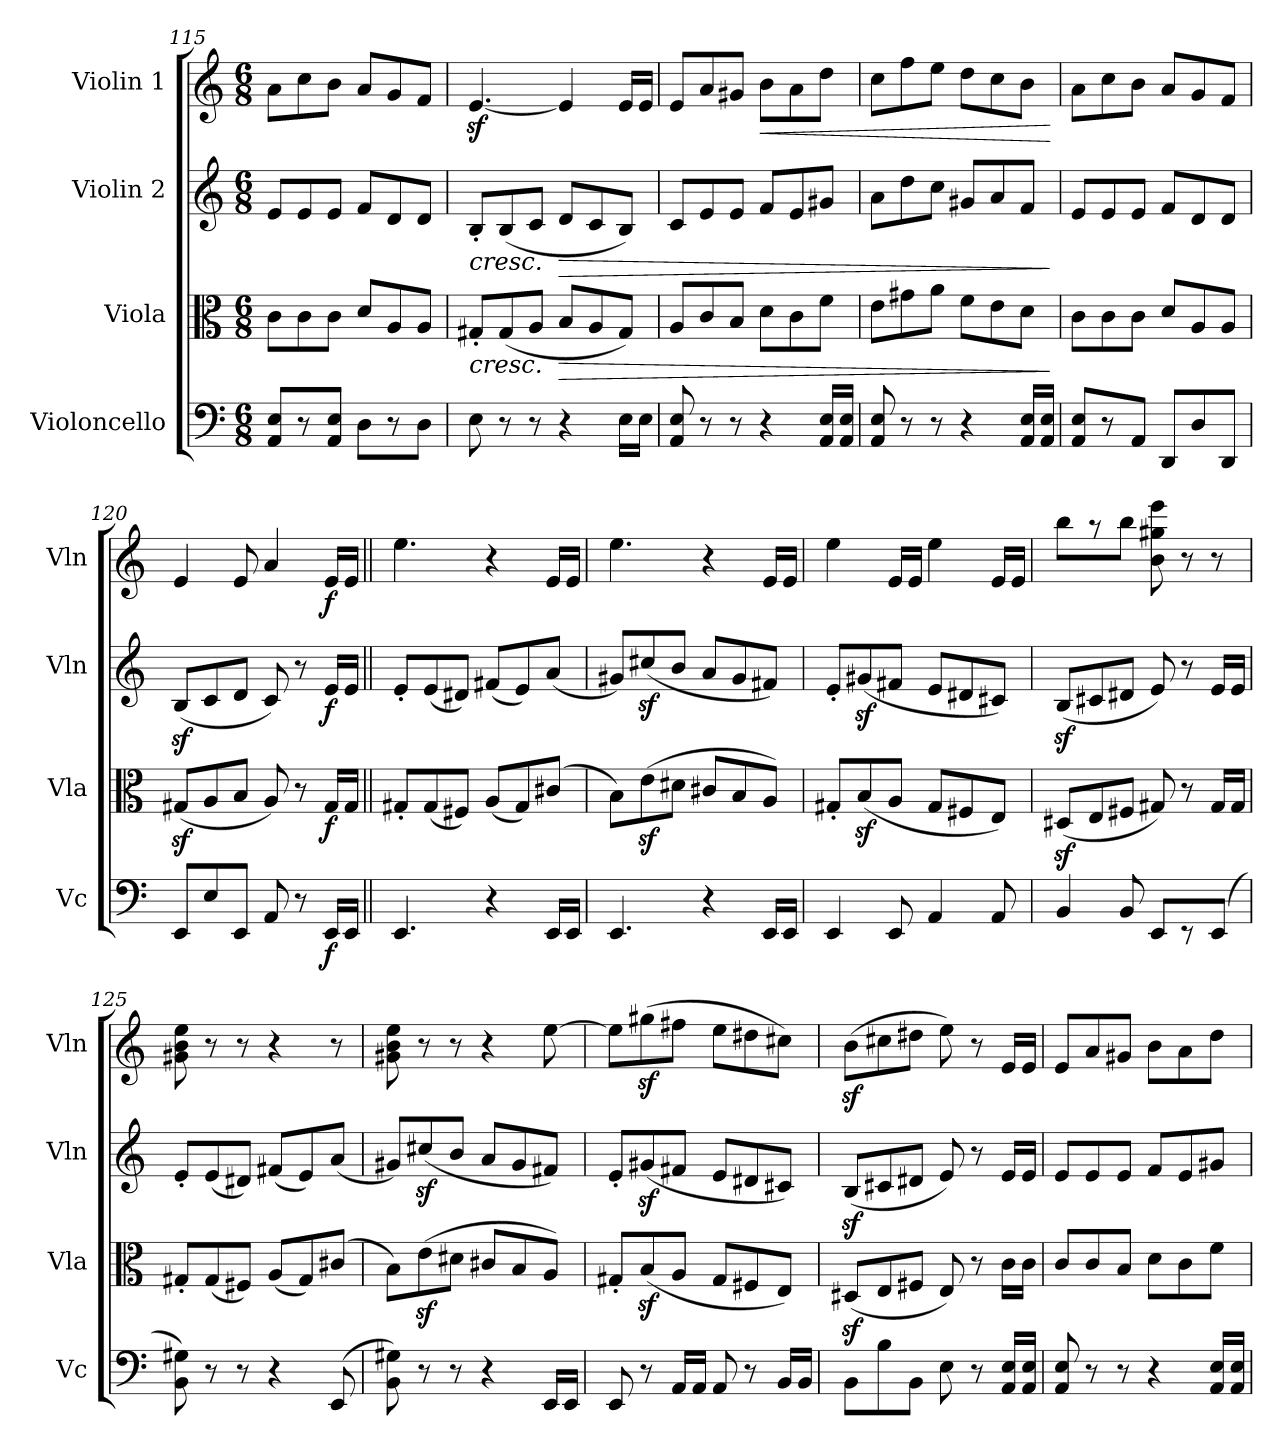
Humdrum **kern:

**kern	**dynam	**kern	**dynam	**kern	**dynam	**kern	**dynam
*part4	*part4	*part3	*part3	*part2	*part2	*part1	*part1
*staff4	*staff4	*staff3	*staff3	*staff2	*staff2	*staff1	*staff1
*I"Violoncello	*	*I"Viola	*	*I"Violin 2	*	*I"Violin 1	*
*I'Vc	*	*I'Vla	*	*I'Vln	*	*I'Vln	*
*clefF4	*	*clefC3	*	*clefG2	*	*clefG2	*
*k[]	*	*k[]	*	*k[]	*	*k[]	*
*M6/8	*	*M6/8	*	*M6/8	*	*M6/8	*
=115	=115	=115	=115	=115	=115	=115	=115
8AA/ 8E/L	.	8c\L	.	8e/L	.	8a\L	.
8r	.	8c\	.	8e/	.	8cc\	.
8AA/ 8E/J	.	8c\J	.	8e/J	.	8b\J	.
8D\L	.	8d/L	.	8f/L	.	8a/L	.
8r	.	8A/	.	8d/	.	8g/	.
8D\J	.	8A/J	.	8d/J	.	8f/J	.
=116	=116	=116	=116	=116	=116	=116	=116
!	!	!	!LO:HP:b	!	!LO:HP:b	!	!
8E\	.	8G#X'/L	<	8B'/L	<	[4.ez</	.
8r	.	(8G#/	.	(8B/	.	.	.
8r	.	8A/J	.	8c/J	.	.	.
!	!	!	!LO:HP:b	!	!LO:HP:b	!	!
4r	.	8B/L	>	8d/L	>	4e/]	.
.	.	8A/	.	8c/	.	.	.
16E\LL	.	8G#/J)	.	8B/J)	.	16e/LL	.
16E\JJ	.	.	.	.	.	16e/JJ	.
.	.	.	[	.	[	.	.
=117	=117	=117	=117	=117	=117	=117	=117
8AA/ 8E/	.	8A/L	.	8c/L	.	8e/L	.
8r	.	8c/	.	8e/	.	8a/	.
8r	.	8B/J	.	8e/J	.	8g#X/J	.
!	!	!	!	!	!	!	!LO:HP:b
4r	.	8d\L	.	8f/L	.	8b\L	<
.	.	8c\	.	8e/	.	8a\	.
16AA/ 16E/LL	.	8f\J	.	8g#X/J	.	8dd\J	.
16AA/ 16E/JJ	.	.	.	.	.	.	.
=118	=118	=118	=118	=118	=118	=118	=118
8AA/ 8E/	.	8e\L	.	8a\L	.	8cc\L	.
8r	.	8g#X\	.	8dd\	.	8ff\	.
8r	.	8a\J	.	8cc\J	.	8ee\J	.
4r	.	8f\L	.	8g#X/L	.	8dd\L	.
.	.	8e\	.	8a/	.	8cc\	.
16AA/ 16E/LL	.	8d\J	.	8f/J	.	8b\J	.
16AA/ 16E/JJ	.	.	.	.	.	.	.
.	.	.	]	.	]	.	[
!!LO:LB:g=z
=119	=119	=119	=119	=119	=119	=119	=119
8AA/ 8E/L	.	8c\L	.	8e/L	.	8a\L	.
8r	.	8c\	.	8e/	.	8cc\	.
8AA/J	.	8c\J	.	8e/J	.	8b\J	.
8DD/L	.	8d/L	.	8f/L	.	8a/L	.
8D/	.	8A/	.	8d/	.	8g/	.
8DD/J	.	8A/J	.	8d/J	.	8f/J	.
=120	=120	=120	=120	=120	=120	=120	=120
8EE/L	.	(8G#Xz</L	.	(8Bz</L	.	4e/	.
8E/	.	8A/	.	8c/	.	.	.
8EE/J	.	8B/J	.	8d/J	.	8e/	.
8AA/	.	8A/)	.	8c/)	.	4a/	.
8r	.	8r	.	8r	.	.	.
!	!LO:DY:b	!	!LO:DY:b	!	!LO:DY:b	!	!LO:DY:b
16EE/LL	f	16G#/LL	f	16e/LL	f	16e/LL	f
16EE/JJ	.	16G#/JJ	.	16e/JJ	.	16e/JJ	.
!!LO:PB:g=z
=121||	=121||	=121||	=121||	=121||	=121||	=121||	=121||
4.EE/	.	8G#X'/L	.	8e'/L	.	4.ee\	.
.	.	(8G#/	.	(8e/	.	.	.
.	.	8F#X/J)	.	8d#X/J)	.	.	.
4r	.	(8A/L	.	(8f#X/L	.	4r	.
.	.	8G#/)	.	8e/)	.	.	.
16EE/LL	.	(8c#X/J	.	(8a/J	.	16e/LL	.
16EE/JJ	.	.	.	.	.	16e/JJ	.
=122	=122	=122	=122	=122	=122	=122	=122
4.EE/	.	8B\L)	.	8g#X/L)	.	4.ee\	.
.	.	(8ez<\	.	(8cc#Xz</	.	.	.
.	.	8d#X\J	.	8b/J	.	.	.
4r	.	8c#X/L	.	8a/L	.	4r	.
.	.	8B/	.	8g#/	.	.	.
16EE/LL	.	8A/J)	.	8f#X/J)	.	16e/LL	.
16EE/JJ	.	.	.	.	.	16e/JJ	.
=123	=123	=123	=123	=123	=123	=123	=123
4EE/	.	8G#X'/L	.	8e'/L	.	4ee\	.
.	.	(8Bz</	.	(8g#Xz</	.	.	.
8EE/	.	8A/J	.	8f#X/J	.	16e/LL	.
.	.	.	.	.	.	16e/JJ	.
4AA/	.	8G#/L	.	8e/L	.	4ee\	.
.	.	8F#X/	.	8d#X/	.	.	.
8AA/	.	8E/J)	.	8c#X/J)	.	16e/LL	.
.	.	.	.	.	.	16e/JJ	.
=124	=124	=124	=124	=124	=124	=124	=124
4BB/	.	(8D#Xz</L	.	(8Bz</L	.	8bb\L	.
.	.	8E/	.	8c#X/	.	8r	.
8BB/	.	8F#X/J	.	8d#X/J	.	8bb\J	.
8EE/L	.	8G#X/)	.	8e/)	.	8b\ 8gg#X\ 8eee\	.
8r	.	8r	.	8r	.	8r	.
(>8EE/J	.	16G#/LL	.	16e/LL	.	8r	.
.	.	16G#/JJ	.	16e/JJ	.	.	.
=125	=125	=125	=125	=125	=125	=125	=125
8BB\ 8G#X\)	.	8G#X'/L	.	8e'/L	.	8g#X\ 8b\ 8ee\	.
8r	.	(8G#/	.	(8e/	.	8r	.
8r	.	8F#X/J)	.	8d#X/J)	.	8r	.
4r	.	(8A/L	.	(8f#X/L	.	4r	.
.	.	8G#/)	.	8e/)	.	.	.
(>8EE/	.	(8c#X/J	.	(8a/J	.	8r	.
=126	=126	=126	=126	=126	=126	=126	=126
8BB\ 8G#X\)	.	8B\L)	.	8g#X/L)	.	8g#X\ 8b\ 8ee\	.
8r	.	(8ez<\	.	(8cc#Xz</	.	8r	.
8r	.	8d#X\J	.	8b/J	.	8r	.
4r	.	8c#X/L	.	8a/L	.	4r	.
.	.	8B/	.	8g#/	.	.	.
16EE/LL	.	8A/J)	.	8f#X/J)	.	[8ee\	.
16EE/JJ	.	.	.	.	.	.	.
!!LO:LB:g=z
=127	=127	=127	=127	=127	=127	=127	=127
8EE/	.	8G#X'/L	.	8e'/L	.	8ee\L]	.
8r	.	(8Bz</	.	(8g#Xz</	.	(8gg#Xz<\	.
16AA/LL	.	8A/J	.	8f#X/J	.	8ff#X\J	.
16AA/JJ	.	.	.	.	.	.	.
8AA/	.	8G#/L	.	8e/L	.	8ee\L	.
8r	.	8F#X/	.	8d#X/	.	8dd#X\	.
16BB/LL	.	8E/J)	.	8c#X/J)	.	8cc#X\J)	.
16BB/JJ	.	.	.	.	.	.	.
=128	=128	=128	=128	=128	=128	=128	=128
8BB\L	.	(8D#Xz</L	.	(8Bz</L	.	(8bz<\L	.
8B\	.	8E/	.	8c#X/	.	8cc#X\	.
8BB\J	.	8F#X/J	.	8d#X/J	.	8dd#X\J	.
8E\	.	8E/)	.	8e/)	.	8ee\)	.
8r	.	8r	.	8r	.	8r	.
16AA/ 16E/LL	.	16c\LL	.	16e/LL	.	16e/LL	.
16AA/ 16E/JJ	.	16c\JJ	.	16e/JJ	.	16e/JJ	.
!!LO:LB:g=z
=129	=129	=129	=129	=129	=129	=129	=129
8AA/ 8E/	.	8c/L	.	8e/L	.	8e/L	.
8r	.	8c/	.	8e/	.	8a/	.
8r	.	8B/J	.	8e/J	.	8g#X/J	.
4r	.	8d\L	.	8f/L	.	8b\L	.
.	.	8c\	.	8e/	.	8a\	.
16AA/ 16E/LL	.	8f\J	.	8g#X/J	.	8dd\J	.
16AA/ 16E/JJ	.	.	.	.	.	.	.
=	=	=	=	=	=	=	=
*-	*-	*-	*-	*-	*-	*-	*-
